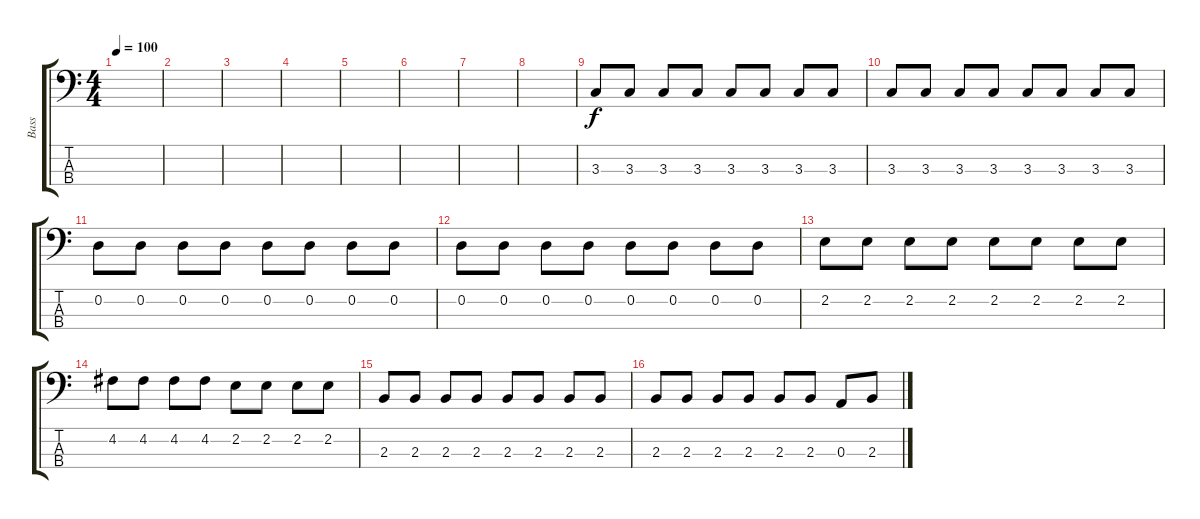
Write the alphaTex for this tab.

\track ("Bass" "Bass") {instrument electricbassfinger}
\staff {score tabs}
\tuning (G2 D2 A1 E1) {hide}
\ts (4 4)
\tempo 100
\clef f4
\ks c
|
|
|
|
|
|
|
|
3.3.8 3.3.8 3.3.8 3.3.8 3.3.8 3.3.8 3.3.8 3.3.8 |
3.3.8 3.3.8 3.3.8 3.3.8 3.3.8 3.3.8 3.3.8 3.3.8 |
0.2.8 0.2.8 0.2.8 0.2.8 0.2.8 0.2.8 0.2.8 0.2.8 |
0.2.8 0.2.8 0.2.8 0.2.8 0.2.8 0.2.8 0.2.8 0.2.8 |
2.2.8 2.2.8 2.2.8 2.2.8 2.2.8 2.2.8 2.2.8 2.2.8 |
4.2.8 4.2.8 4.2.8 4.2.8 2.2.8 2.2.8 2.2.8 2.2.8 |
2.3.8 2.3.8 2.3.8 2.3.8 2.3.8 2.3.8 2.3.8 2.3.8 |
2.3.8 2.3.8 2.3.8 2.3.8 2.3.8 2.3.8 0.3.8 2.3.8
